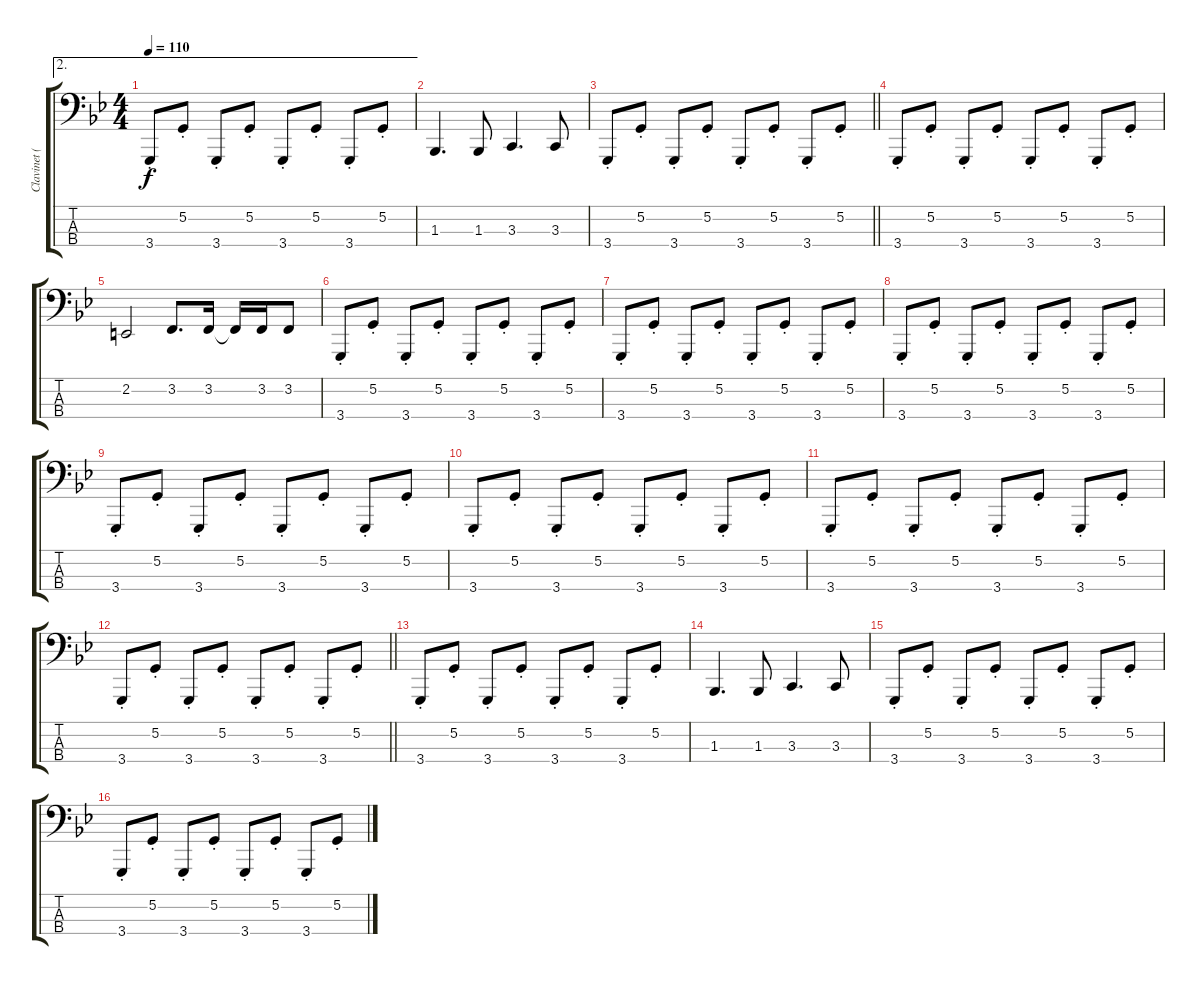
\track ("Clavinet (low) arranged for bass" "Clavinet (") {instrument clavinet}
\staff {score tabs}
\tuning (G2 D2 A1 E1) {hide}
\ae 2
\ts (4 4)
\tempo 110
\clef f4
\ks bb
3.4{st}.8{dy f} 5.2{st}.8 3.4{st}.8 5.2{st}.8 3.4{st}.8 5.2{st}.8 3.4{st}.8 5.2{st}.8 |
1.3.4{d} 1.3.8 3.3.4{d} 3.3.8 |
\barLineRight lightlight
3.4{st}.8 5.2{st}.8 3.4{st}.8 5.2{st}.8 3.4{st}.8 5.2{st}.8 3.4{st}.8 5.2{st}.8 |
3.4{st}.8 5.2{st}.8 3.4{st}.8 5.2{st}.8 3.4{st}.8 5.2{st}.8 3.4{st}.8 5.2{st}.8 |
2.2.2 3.2.8{d} 3.2.16 3.2{t}.16 3.2.16 3.2.8 |
3.4{st}.8 5.2{st}.8 3.4{st}.8 5.2{st}.8 3.4{st}.8 5.2{st}.8 3.4{st}.8 5.2{st}.8 |
3.4{st}.8 5.2{st}.8 3.4{st}.8 5.2{st}.8 3.4{st}.8 5.2{st}.8 3.4{st}.8 5.2{st}.8 |
3.4{st}.8 5.2{st}.8 3.4{st}.8 5.2{st}.8 3.4{st}.8 5.2{st}.8 3.4{st}.8 5.2{st}.8 |
3.4{st}.8 5.2{st}.8 3.4{st}.8 5.2{st}.8 3.4{st}.8 5.2{st}.8 3.4{st}.8 5.2{st}.8 |
3.4{st}.8 5.2{st}.8 3.4{st}.8 5.2{st}.8 3.4{st}.8 5.2{st}.8 3.4{st}.8 5.2{st}.8 |
3.4{st}.8 5.2{st}.8 3.4{st}.8 5.2{st}.8 3.4{st}.8 5.2{st}.8 3.4{st}.8 5.2{st}.8 |
\barLineRight lightlight
3.4{st}.8 5.2{st}.8 3.4{st}.8 5.2{st}.8 3.4{st}.8 5.2{st}.8 3.4{st}.8 5.2{st}.8 |
3.4{st}.8 5.2{st}.8 3.4{st}.8 5.2{st}.8 3.4{st}.8 5.2{st}.8 3.4{st}.8 5.2{st}.8 |
1.3.4{d} 1.3.8 3.3.4{d} 3.3.8 |
3.4{st}.8 5.2{st}.8 3.4{st}.8 5.2{st}.8 3.4{st}.8 5.2{st}.8 3.4{st}.8 5.2{st}.8 |
3.4{st}.8 5.2{st}.8 3.4{st}.8 5.2{st}.8 3.4{st}.8 5.2{st}.8 3.4{st}.8 5.2{st}.8
